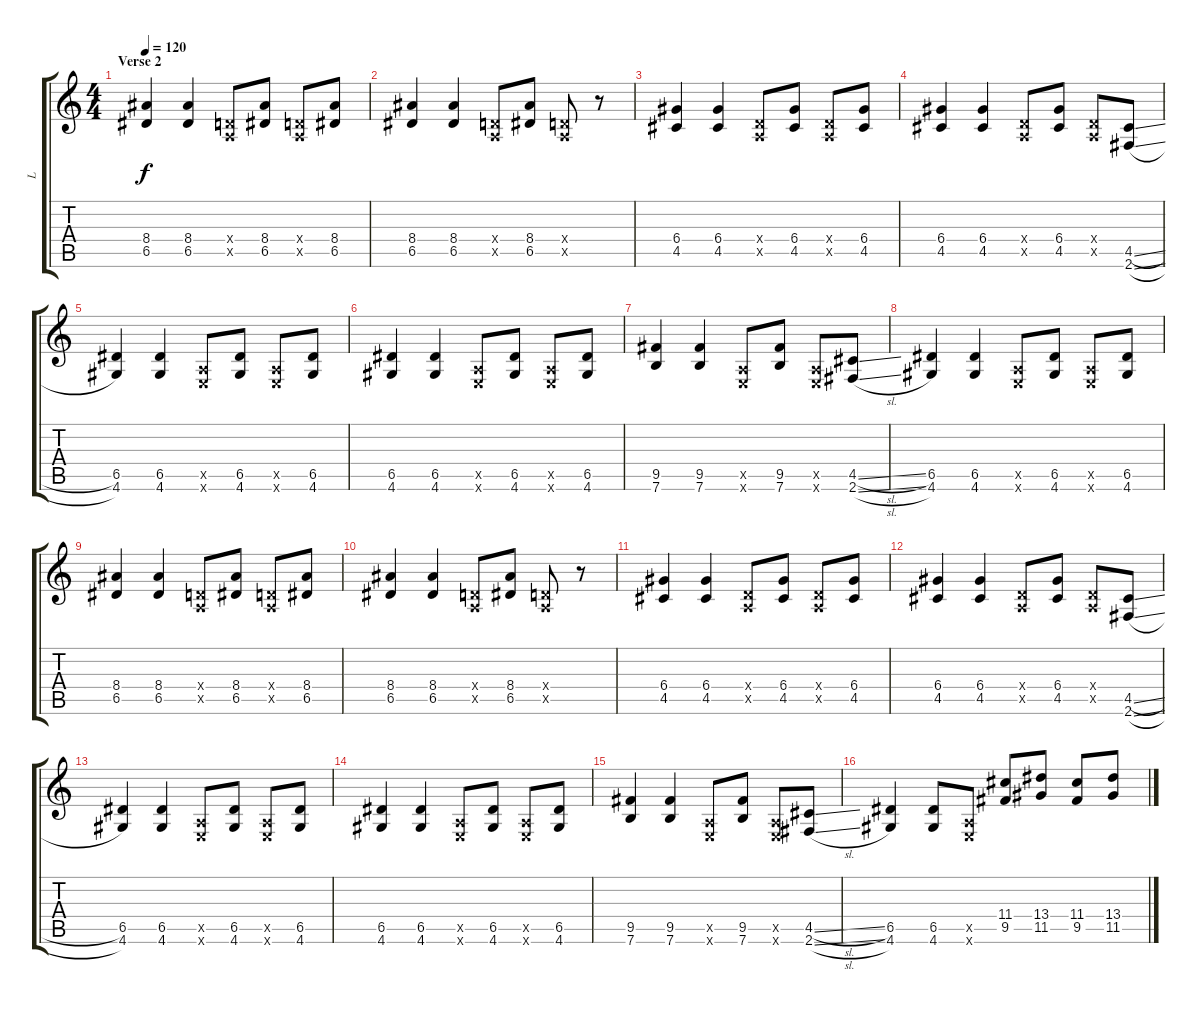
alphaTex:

\track ("L" "L") {instrument distortionguitar}
\staff {score tabs}
\tuning (E4 B3 G3 D3 A2 E2) {hide}
\ts (4 4)
\section ("" "Verse 2")
\tempo 120
\clef g2
\ks c
(8.4 6.5).4{dy f} (8.4 6.5).4 (0.4{x} 0.5{x}).8 (8.4 6.5).8 (0.4{x} 0.5{x}).8 (8.4 6.5).8 |
(8.4 6.5).4 (8.4 6.5).4 (0.4{x} 0.5{x}).8 (8.4 6.5).8 (0.4{x} 0.5{x}).8 r.8 |
(6.4 4.5).4 (6.4 4.5).4 (0.4{x} 0.5{x}).8 (6.4 4.5).8 (0.4{x} 0.5{x}).8 (6.4 4.5).8 |
(6.4 4.5).4 (6.4 4.5).4 (0.4{x} 0.5{x}).8 (6.4 4.5).8 (0.4{x} 0.5{x}).8 (4.5{sl} 2.6{sl}).8 |
(6.5 4.6).4 (6.5 4.6).4 (0.5{x} 0.6{x}).8 (6.5 4.6).8 (0.5{x} 0.6{x}).8 (6.5 4.6).8 |
(6.5 4.6).4 (6.5 4.6).4 (0.5{x} 0.6{x}).8 (6.5 4.6).8 (0.5{x} 0.6{x}).8 (6.5 4.6).8 |
(9.5 7.6).4 (9.5 7.6).4 (0.5{x} 0.6{x}).8 (9.5 7.6).8 (0.5{x} 0.6{x}).8 (4.5{sl} 2.6{sl}).8 |
(6.5 4.6).4 (6.5 4.6).4 (0.5{x} 0.6{x}).8 (6.5 4.6).8 (0.5{x} 0.6{x}).8 (6.5 4.6).8 |
(8.4 6.5).4 (8.4 6.5).4 (0.4{x} 0.5{x}).8 (8.4 6.5).8 (0.4{x} 0.5{x}).8 (8.4 6.5).8 |
(8.4 6.5).4 (8.4 6.5).4 (0.4{x} 0.5{x}).8 (8.4 6.5).8 (0.4{x} 0.5{x}).8 r.8 |
(6.4 4.5).4 (6.4 4.5).4 (0.4{x} 0.5{x}).8 (6.4 4.5).8 (0.4{x} 0.5{x}).8 (6.4 4.5).8 |
(6.4 4.5).4 (6.4 4.5).4 (0.4{x} 0.5{x}).8 (6.4 4.5).8 (0.4{x} 0.5{x}).8 (4.5{sl} 2.6{sl}).8 |
(6.5 4.6).4 (6.5 4.6).4 (0.5{x} 0.6{x}).8 (6.5 4.6).8 (0.5{x} 0.6{x}).8 (6.5 4.6).8 |
(6.5 4.6).4 (6.5 4.6).4 (0.5{x} 0.6{x}).8 (6.5 4.6).8 (0.5{x} 0.6{x}).8 (6.5 4.6).8 |
(9.5 7.6).4 (9.5 7.6).4 (0.5{x} 0.6{x}).8 (9.5 7.6).8 (0.5{x} 0.6{x}).8 (4.5{sl} 2.6{sl}).8 |
(6.5 4.6).4 (6.5 4.6).8 (0.5{x} 0.6{x}).8 (11.4 9.5).8 (13.4 11.5).8 (11.4 9.5).8 (13.4 11.5).8
